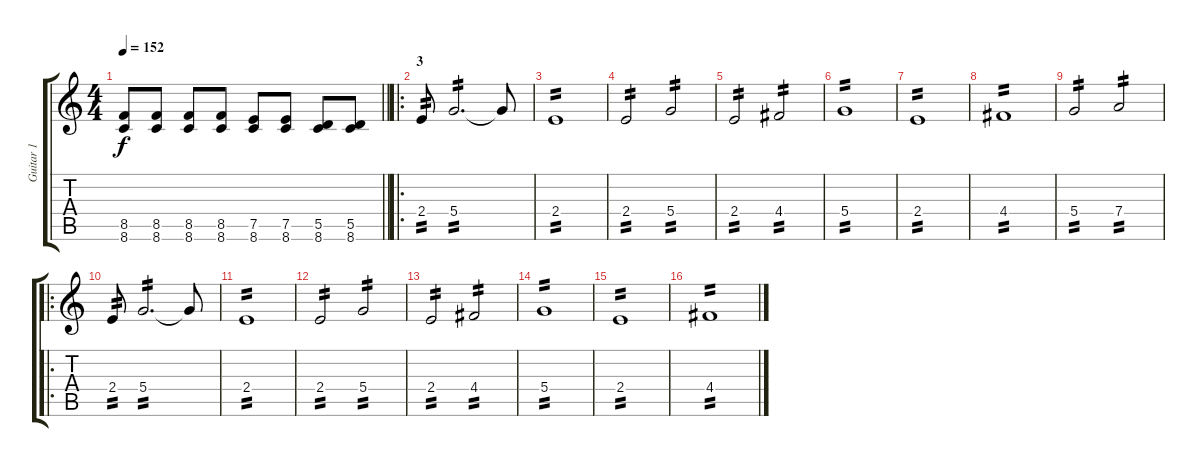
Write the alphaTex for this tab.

\track ("Guitar 1" "Guitar 1") {instrument overdrivenguitar}
\staff {score tabs}
\tuning (E4 B3 G3 D3 A2 E2) {hide}
\ts (4 4)
\tempo 152
\clef g2
\barLineRight lightlight
\ks c
(8.5 8.6).8{dy f} (8.5 8.6).8 (8.5 8.6).8 (8.5 8.6).8 (7.5 8.6).8 (7.5 8.6).8 (5.5 8.6).8 (5.5 8.6).8 |
\ro
\section ("" "3")
2.4.8{tp 2} 5.4.2{d tp 2} 5.4{t}.8 |
2.4.1{tp 2} |
2.4.2{tp 2} 5.4.2{tp 2} |
2.4.2{tp 2} 4.4.2{tp 2} |
5.4.1{tp 2} |
2.4.1{tp 2} |
4.4.1{tp 2} |
5.4.2{tp 2} 7.4.2{tp 2} |
\ro
2.4.8{tp 2} 5.4.2{d tp 2} 5.4{t}.8 |
2.4.1{tp 2} |
2.4.2{tp 2} 5.4.2{tp 2} |
2.4.2{tp 2} 4.4.2{tp 2} |
5.4.1{tp 2} |
2.4.1{tp 2} |
4.4.1{tp 2}
